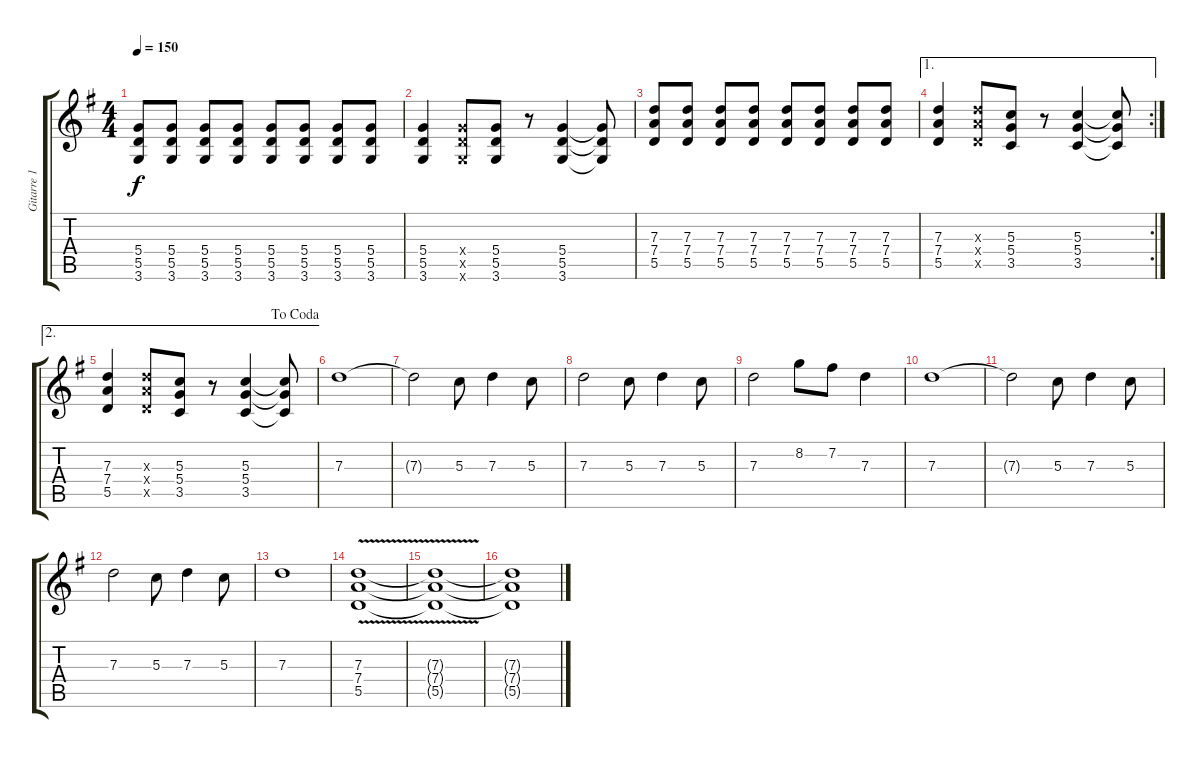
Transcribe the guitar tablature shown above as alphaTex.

\track ("Gitarre 1" "Gitarre 1") {instrument overdrivenguitar}
\staff {score tabs}
\tuning (E4 B3 G3 D3 A2 E2) {hide}
\ts (4 4)
\tempo 150
\clef g2
\ks g
(5.4 5.5 3.6).8{dy f} (5.4 5.5 3.6).8 (5.4 5.5 3.6).8 (5.4 5.5 3.6).8 (5.4 5.5 3.6).8 (5.4 5.5 3.6).8 (5.4 5.5 3.6).8 (5.4 5.5 3.6).8 |
(5.4 5.5 3.6).4 (5.4{x} 5.5{x} 3.6{x}).8 (5.4 5.5 3.6).8 r.8 (5.4 5.5 3.6).4 (5.4{t} 5.5{t} 3.6{t}).8 |
(7.3 7.4 5.5).8 (7.3 7.4 5.5).8 (7.3 7.4 5.5).8 (7.3 7.4 5.5).8 (7.3 7.4 5.5).8 (7.3 7.4 5.5).8 (7.3 7.4 5.5).8 (7.3 7.4 5.5).8 |
\ae 1
\rc 2
(7.3 7.4 5.5).4 (7.3{x} 7.4{x} 5.5{x}).8 (5.3 5.4 3.5).8 r.8 (5.3 5.4 3.5).4 (5.3{t} 5.4{t} 3.5{t}).8 |
\ae 2
\jump dacoda
(7.3 7.4 5.5).4 (7.3{x} 7.4{x} 5.5{x}).8 (5.3 5.4 3.5).8 r.8 (5.3 5.4 3.5).4 (5.3{t} 5.4{t} 3.5{t}).8 |
7.3.1 |
7.3{t}.2 5.3.8 7.3.4 5.3.8 |
7.3.2 5.3.8 7.3.4 5.3.8 |
7.3.2 8.2.8 7.2.8 7.3.4 |
7.3.1 |
7.3{t}.2 5.3.8 7.3.4 5.3.8 |
7.3.2 5.3.8 7.3.4 5.3.8 |
7.3.1 |
(7.3{v} 7.4{v} 5.5{v}).1 |
(7.3{t} 7.4{t} 5.5{t}).1 |
(7.3{t} 7.4{t} 5.5{t}).1
